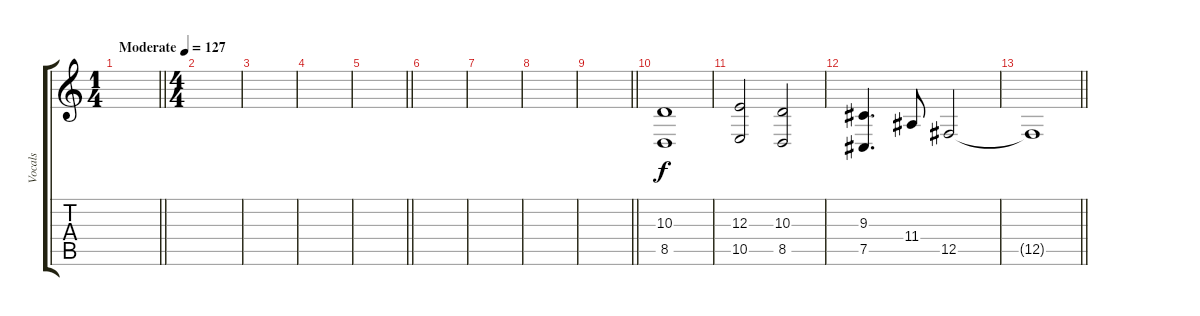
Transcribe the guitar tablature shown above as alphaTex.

\track ("Vocals" "Vocals") {instrument voiceoohs}
\staff {score tabs}
\tuning (Db4 Ab3 E3 B2 Gb2 B1) {hide}
\ts (1 4)
\tempo (127 "Moderate")
\clef g2
\barLineRight lightlight
\ks c
|
\ts (4 4)
|
|
|
\barLineRight lightlight
|
|
|
|
\barLineRight lightlight
|
(10.3 8.5).1 |
(12.3 10.5).2 (10.3 8.5).2 |
(9.3 7.5).4{d} 11.4.8 12.5.2 |
\barLineRight lightlight
12.5{t}.1
